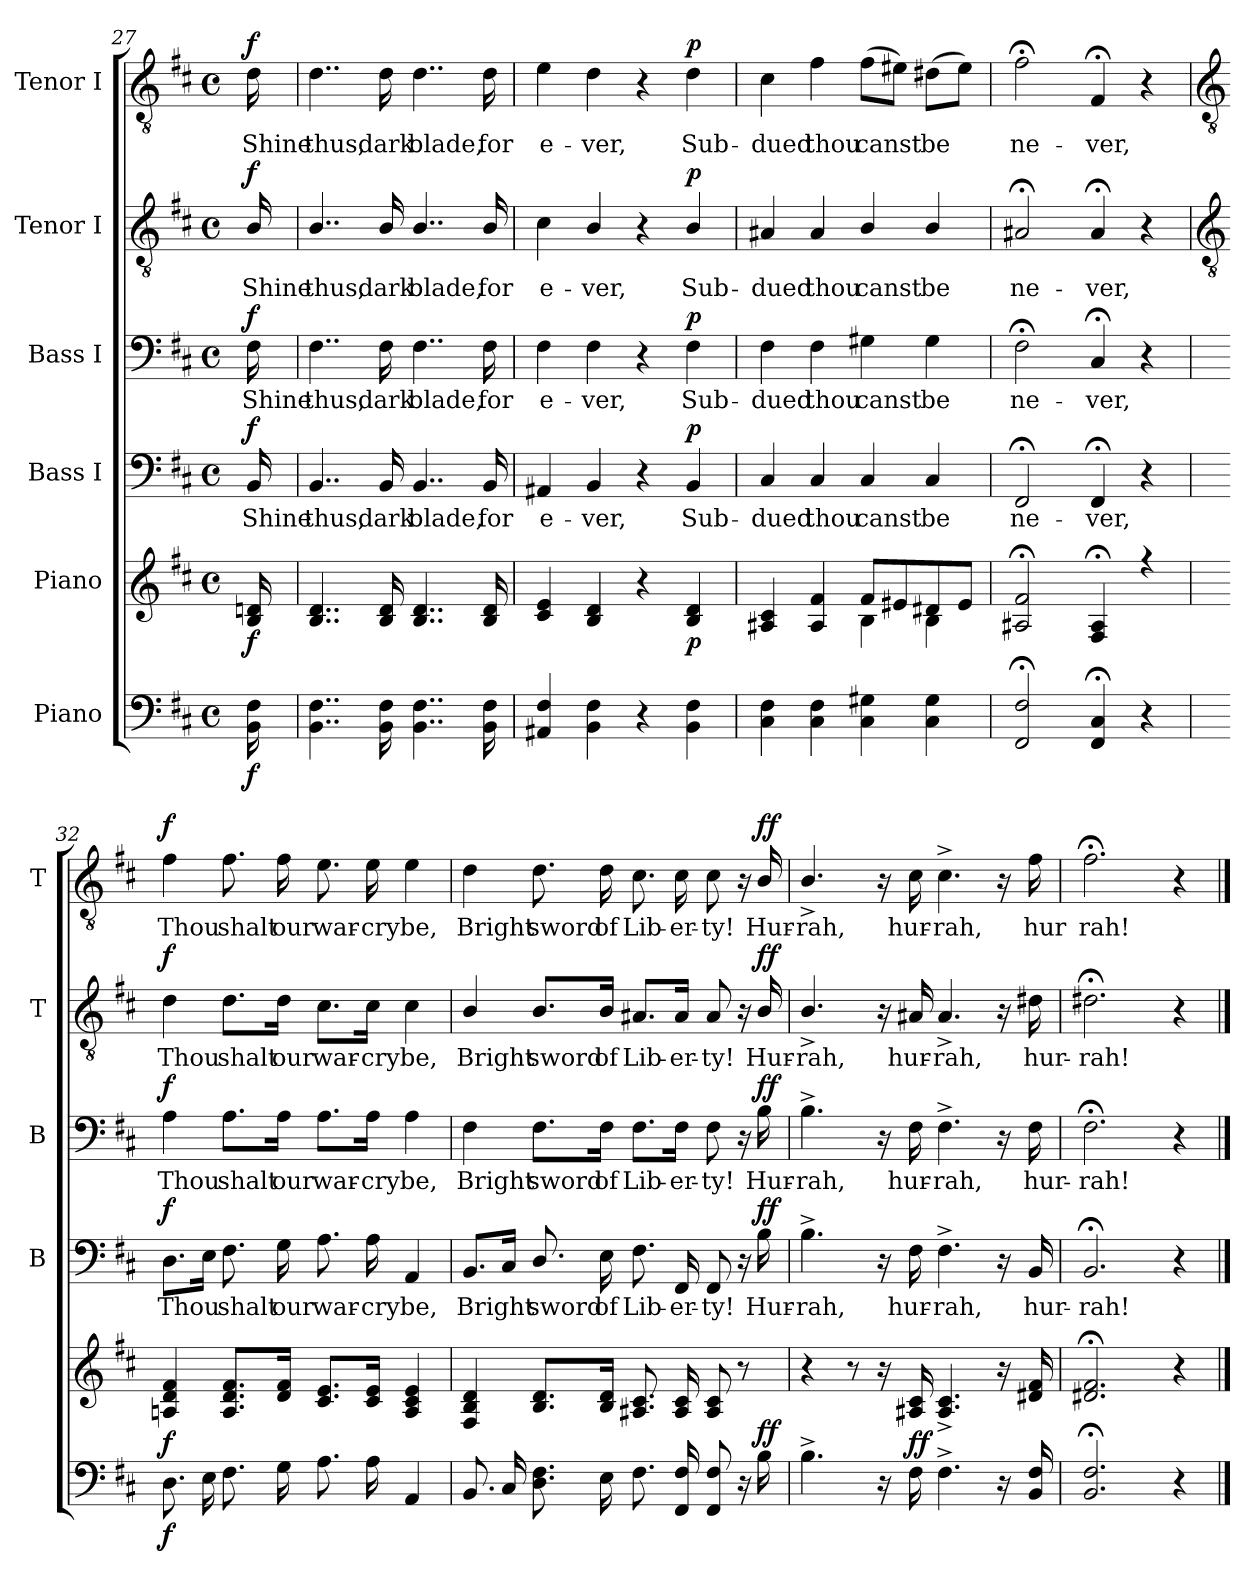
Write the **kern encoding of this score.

**kern	**dynam	**kern	**dynam	**kern	**text	**dynam	**kern	**text	**dynam	**kern	**text	**dynam	**kern	**text	**dynam
*part6	*part6	*part5	*part5	*part4	*part4	*part4	*part3	*part3	*part3	*part2	*part2	*part2	*part1	*part1	*part1
*staff6	*staff6	*staff5	*staff5	*staff4	*staff4	*staff4	*staff3	*staff3	*staff3	*staff2	*staff2	*staff2	*staff1	*staff1	*staff1
*I"Piano	*	*I"Piano	*	*I"Bass I	*	*	*I"Bass I	*	*	*I"Tenor I	*	*	*I"Tenor I	*	*
*	*	*	*	*I'B	*	*	*I'B	*	*	*I'T	*	*	*I'T	*	*
!!LO:LB:g=z
*clefF4	*	*clefG2	*	*clefF4	*	*	*clefF4	*	*	*clefGv2	*	*	*clefGv2	*	*
*k[f#c#]	*	*k[f#c#]	*	*k[f#c#]	*	*	*k[f#c#]	*	*	*k[f#c#]	*	*	*k[f#c#]	*	*
*D:	*	*D:	*	*D:	*	*	*D:	*	*	*D:	*	*	*D:	*	*
*M4/4	*	*M4/4	*	*M4/4	*	*	*M4/4	*	*	*M4/4	*	*	*M4/4	*	*
*met(c)	*	*met(c)	*	*met(c)	*	*	*met(c)	*	*	*met(c)	*	*	*met(c)	*	*
=27	=27	=27	=27	=27	=27	=27	=27	=27	=27	=27	=27	=27	=27	=27	=27
*	*	*^	*	*	*	*	*	*	*	*	*	*	*	*	*
!	!LO:DY:b	!	!	!LO:DY:b	!	!LO:LY:b	!LO:DY:b	!	!LO:LY:b	!LO:DY:b	!	!LO:LY:b	!LO:DY:b	!	!LO:LY:b	!LO:DY:b
16BB 16F#	f	16B 16dn	16ryy	f	16BB	Shine	f	16F#	Shine	f	16B/	Shine	f	16d	Shine	f
=28	=28	=28	=28	=28	=28	=28	=28	=28	=28	=28	=28	=28	=28	=28	=28	=28
!	!	!	!	!	!	!LO:LY:b	!	!	!LO:LY:b	!	!	!LO:LY:b	!	!	!LO:LY:b	!
4..BB 4..F#	.	4..B 4..d	2ryy	.	4..BB	thus,	.	4..F#	thus,	.	4..B/	thus,	.	4..d	thus,	.
!	!	!	!	!	!	!LO:LY:b	!	!	!LO:LY:b	!	!	!LO:LY:b	!	!	!LO:LY:b	!
16BB 16F#	.	16B 16d	.	.	16BB	dark	.	16F#	dark	.	16B/	dark	.	16d	dark	.
!	!	!	!	!	!	!LO:LY:b	!	!	!LO:LY:b	!	!	!LO:LY:b	!	!	!LO:LY:b	!
4..BB 4..F#	.	4..B 4..d	2ryy	.	4..BB	blade,	.	4..F#	blade,	.	4..B/	blade,	.	4..d	blade,	.
!	!	!	!	!	!	!LO:LY:b	!	!	!LO:LY:b	!	!	!LO:LY:b	!	!	!LO:LY:b	!
16BB 16F#	.	16B 16d	.	.	16BB	for	.	16F#	for	.	16B/	for	.	16d	for	.
=29	=29	=29	=29	=29	=29	=29	=29	=29	=29	=29	=29	=29	=29	=29	=29	=29
!	!	!	!	!	!	!LO:LY:b	!	!	!LO:LY:b	!	!	!LO:LY:b	!	!	!LO:LY:b	!
4AA#X 4F#	.	4c# 4e	2ryy	.	4AA#X	-e-	.	4F#	e-	.	4c#	-e-	.	4e	e-	.
!	!	!	!	!	!	!LO:LY:b	!	!	!LO:LY:b	!	!	!LO:LY:b	!	!	!LO:LY:b	!
4BB 4F#	.	4B 4d	.	.	4BB	-ver,	.	4F#	-ver,	.	4B/	-ver,	.	4d	-ver,	.
4r	.	4r	2ryy	.	4r	.	.	4r	.	.	4r	.	.	4r	.	.
!	!	!	!	!LO:DY:b	!	!LO:LY:b	!LO:DY:b	!	!LO:LY:b	!LO:DY:b	!	!LO:LY:b	!LO:DY:b	!	!LO:LY:b	!LO:DY:b
4BB 4F#	.	4B 4d	.	p	4BB	Sub-	p	4F#	Sub-	p	4B/	Sub-	p	4d	Sub-	p
=30	=30	=30	=30	=30	=30	=30	=30	=30	=30	=30	=30	=30	=30	=30	=30	=30
!	!	!	!	!	!	!LO:LY:b	!	!	!LO:LY:b	!	!	!LO:LY:b	!	!	!LO:LY:b	!
4C# 4F#	.	4A#X 4c#	2ryy	.	4C#	dued	.	4F#	-dued	.	4A#X	dued	.	4c#	-dued	.
!	!	!	!	!	!	!LO:LY:b	!	!	!LO:LY:b	!	!	!LO:LY:b	!	!	!LO:LY:b	!
4C# 4F#	.	4A# 4f#	.	.	4C#	thou	.	4F#	thou	.	4A#	thou	.	4f#	thou	.
!	!	!	!	!	!	!LO:LY:b	!	!	!LO:LY:b	!	!	!LO:LY:b	!	!	!LO:LY:b	!
4C# 4G#X	.	8f#L	4B\	.	4C#	canst	.	4G#X	canst	.	4B/	canst	.	(>8f#L	canst	.
.	.	8e#X	.	.	.	.	.	.	.	.	.	.	.	8e#XJ)	.	.
!	!	!	!	!	!	!LO:LY:b	!	!	!LO:LY:b	!	!	!LO:LY:b	!	!	!LO:LY:b	!
4C# 4G#	.	8d#X	4B\	.	4C#	be	.	4G#	be	.	4B/	be	.	(>8d#XL	be	.
.	.	8e#J	.	.	.	.	.	.	.	.	.	.	.	8e#J)	.	.
=31	=31	=31	=31	=31	=31	=31	=31	=31	=31	=31	=31	=31	=31	=31	=31	=31
!	!	!	!	!	!	!LO:LY:b	!	!	!LO:LY:b	!	!	!LO:LY:b	!	!	!LO:LY:b	!
2FF#; 2F#;	.	2A#X;< 2f#;<	1ryy	.	2FF#;<	ne-	.	2F#;<	ne-	.	2A#X;<	ne-	.	2f#;<	ne-	.
!	!	!	!	!	!	!LO:LY:b	!	!	!LO:LY:b	!	!	!LO:LY:b	!	!	!LO:LY:b	!
4FF#; 4C#;	.	4F#;< 4A#;<	.	.	4FF#;<	-ver,	.	4C#;<	-ver,	.	4A#;<	-ver,	.	4F#;<	-ver,	.
4r	.	4r	.	.	4r	.	.	4r	.	.	4r	.	.	4r	.	.
*	*	*v	*v	*	*	*	*	*	*	*	*	*	*	*	*	*
!!LO:LB:g=z
=32	=32	=32	=32	=32	=32	=32	=32	=32	=32	=32	=32	=32	=32	=32	=32
*	*	*	*	*	*	*	*	*	*	*clefGv2	*	*	*clefGv2	*	*
!	!LO:DY:b	!	!LO:DY:b	!	!LO:LY:b	!LO:DY:b	!	!LO:LY:b	!LO:DY:b	!	!LO:LY:b	!LO:DY:b	!	!LO:LY:b	!LO:DY:b
8.DL	f	4An 4d 4f#	f	8.DL	Thou	f	4A	Thou	f	4d	Thou	f	4f#	Thou	f
16EL	.	.	.	16EJ	.	.	.	.	.	.	.	.	.	.	.
!	!	!	!	!	!LO:LY:b	!	!	!LO:LY:b	!	!	!LO:LY:b	!	!	!LO:LY:b	!
8.F#	.	8.A 8.d 8.f#L	.	8.F#	shalt	.	8.A\L	shalt	.	8.d\L	shalt	.	8.f#	shalt	.
!	!	!	!	!	!LO:LY:b	!	!	!LO:LY:b	!	!	!LO:LY:b	!	!	!LO:LY:b	!
16GJ	.	16d 16f#J	.	16G	our	.	16A\Jk	our	.	16d\Jk	our	.	16f#	our	.
!	!	!	!	!	!LO:LY:b	!	!	!LO:LY:b	!	!	!LO:LY:b	!	!	!LO:LY:b	!
8.AL	.	8.c# 8.eL	.	8.A	war-	.	8.A\L	war-	.	8.c#\L	war-	.	8.e	war-	.
!	!	!	!	!	!LO:LY:b	!	!	!LO:LY:b	!	!	!LO:LY:b	!	!	!LO:LY:b	!
16AJ	.	16c# 16eJ	.	16A	-cry	.	16A\Jk	-cry	.	16c#\Jk	-cry	.	16e	-cry	.
!	!	!	!	!	!LO:LY:b	!	!	!LO:LY:b	!	!	!LO:LY:b	!	!	!LO:LY:b	!
4AA	.	4A 4c# 4e	.	4AA	be,	.	4A	be,	.	4c#	be,	.	4e	be,	.
=33	=33	=33	=33	=33	=33	=33	=33	=33	=33	=33	=33	=33	=33	=33	=33
!	!	!	!	!	!LO:LY:b	!	!	!LO:LY:b	!	!	!LO:LY:b	!	!	!LO:LY:b	!
8.BBL	.	4F# 4B 4d	.	8.BBL	-Bright	.	4F#	Bright	.	4B/	-Bright	.	4d	Bright	.
16C#L	.	.	.	16C#J	.	.	.	.	.	.	.	.	.	.	.
!	!	!	!	!	!LO:LY:b	!	!	!LO:LY:b	!	!	!LO:LY:b	!	!	!LO:LY:b	!
8.D 8.F#	.	8.B 8.dL	.	8.D/	sword	.	8.F#\L	sword	.	8.B/L	sword	.	8.d	sword	.
!	!	!	!	!	!LO:LY:b	!	!	!LO:LY:b	!	!	!LO:LY:b	!	!	!LO:LY:b	!
16EJ	.	16B 16dJ	.	16E	of	.	16F#\Jk	of	.	16B/Jk	of	.	16d	of	.
!	!	!	!	!	!LO:LY:b	!	!	!LO:LY:b	!	!	!LO:LY:b	!	!	!LO:LY:b	!
8.F#L	.	8.A#X 8.c#L	.	8.F#	Lib-	.	8.F#\L	Lib-	.	8.A#X/L	Lib-	.	8.c#	Lib-	.
!	!	!	!	!	!LO:LY:b	!	!	!LO:LY:b	!	!	!LO:LY:b	!	!	!LO:LY:b	!
16FF# 16F#L	.	16A# 16c#L	.	16FF#	-er-	.	16F#\Jk	-er-	.	16A#/Jk	-er-	.	16c#	-er-	.
!	!	!	!	!	!LO:LY:b	!	!	!LO:LY:b	!	!	!LO:LY:b	!	!	!LO:LY:b	!
8FF# 8F#J	.	8A# 8c#J	.	8FF#	-ty!	.	8F#	-ty!	.	8A#	-ty!	.	8c#	-ty!	.
16r	.	8r	.	16r	.	.	16r	.	.	16r	.	.	16r	.	.
!	!LO:DY:a	!	!	!	!LO:LY:b	!LO:DY:b	!	!LO:LY:b	!LO:DY:b	!	!LO:LY:b	!LO:DY:b	!	!LO:LY:b	!LO:DY:b
16B	ff	.	.	16B	Hur-	ff	16B	Hur-	ff	16B/	Hur-	ff	16B/	Hur-	ff
=34	=34	=34	=34	=34	=34	=34	=34	=34	=34	=34	=34	=34	=34	=34	=34
!	!	!	!	!	!LO:LY:b	!	!	!LO:LY:b	!	!	!LO:LY:b	!	!	!LO:LY:b	!
4.B^	.	4r	.	4.B^	-rah,	.	4.B^	-rah,	.	4.B^/	rah,	.	4.B^/	-rah,	.
.	.	8r	.	.	.	.	.	.	.	.	.	.	.	.	.
16r	.	16r	.	16r	.	.	16r	.	.	16r	.	.	16r	.	.
!	!	!	!LO:DY:b	!	!LO:LY:b	!	!	!LO:LY:b	!	!	!LO:LY:b	!	!	!LO:LY:b	!
16F#	.	16A#X 16c#	ff	16F#	hur-	.	16F#	hur-	.	16A#X	hur-	.	16c#	hur-	.
!	!	!	!	!	!LO:LY:b	!	!	!LO:LY:b	!	!	!LO:LY:b	!	!	!LO:LY:b	!
4.F#^	.	4.A#^ 4.c#^	.	4.F#^	-rah,	.	4.F#^	-rah,	.	4.A#^	-rah,	.	4.c#^	-rah,	.
16r	.	16r	.	16r	.	.	16r	.	.	16r	.	.	16r	.	.
!	!	!	!	!	!LO:LY:b	!	!	!LO:LY:b	!	!	!LO:LY:b	!	!	!LO:LY:b	!
16BB/ 16F#/	.	16d#X 16f#	.	16BB	hur-	.	16F#	hur-	.	16d#X	hur-	.	16f#	hur	.
=35	=35	=35	=35	=35	=35	=35	=35	=35	=35	=35	=35	=35	=35	=35	=35
!	!	!	!	!	!LO:LY:b	!	!	!LO:LY:b	!	!	!LO:LY:b	!	!	!LO:LY:b	!
2.BB/; 2.F#/;	.	2.d#X;< 2.f#;<	.	2.BB;<	rah!	.	2.F#;<	-rah!	.	2.d#X;<	rah!	.	2.f#;<	-rah!	.
4r	.	4r	.	4r	.	.	4r	.	.	4r	.	.	4r	.	.
==	==	==	==	==	==	==	==	==	==	==	==	==	==	==	==
*-	*-	*-	*-	*-	*-	*-	*-	*-	*-	*-	*-	*-	*-	*-	*-
